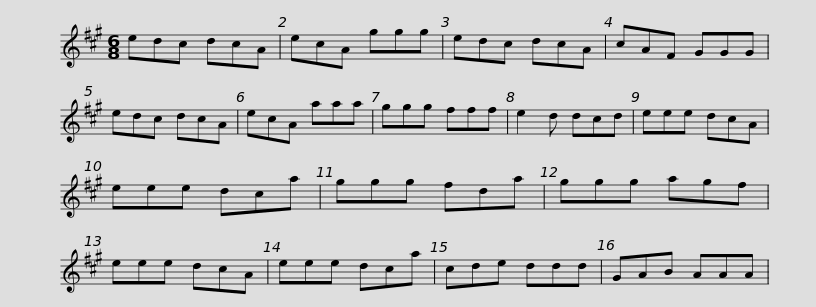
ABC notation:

X:1
L:1/8
M:6/8
I:linebreak $
K:A
V:1 treble
V:1
 edc dcA | ecA ggg | edc dcA | cAF GGG | edc dcA | %5
 ecA aaa | ggg fff |$ e2 d dcd | eee dcA | eee dca | %10
 ggg fda | ggg agf | eee dcA | eee dca |$ cde ddd | %15
 GAB AAA | %16
